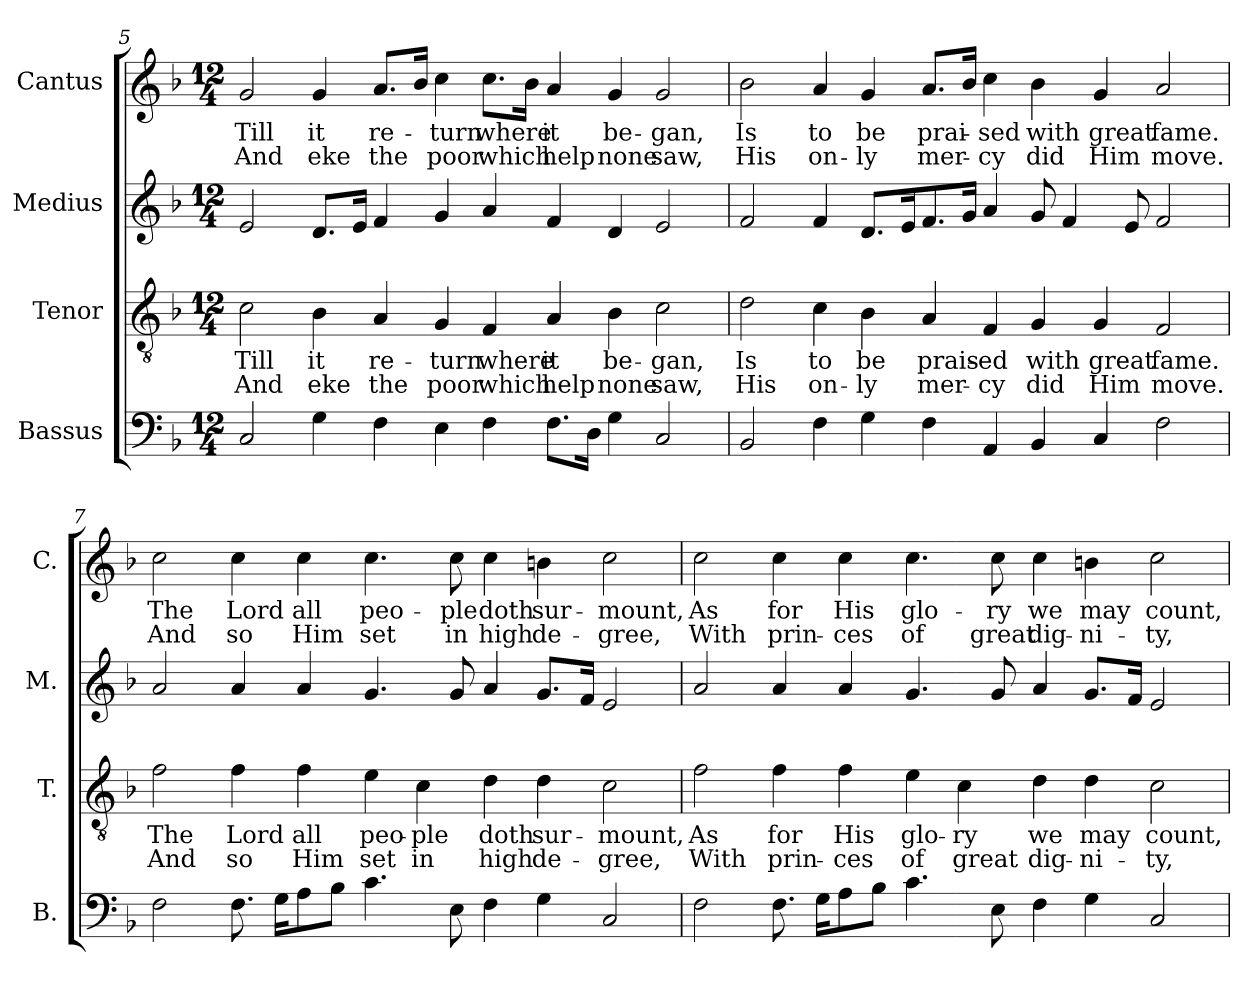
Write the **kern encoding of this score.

**kern	**kern	**text	**text	**kern	**kern	**text	**text
*part4	*part3	*part3	*part3	*part2	*part1	*part1	*part1
*staff4	*staff3	*staff3	*staff3	*staff2	*staff1	*staff1	*staff1
*I"Bassus	*I"Tenor	*	*	*I"Medius	*I"Cantus	*	*
*I'B.	*I'T.	*	*	*I'M.	*I'C.	*	*
*clefF4	*clefGv2	*	*	*clefG2	*clefG2	*	*
*k[b-]	*k[b-]	*	*	*k[b-]	*k[b-]	*	*
*M12/4	*M12/4	*	*	*M12/4	*M12/4	*	*
=5	=5	=5	=5	=5	=5	=5	=5
2C/	2c\	Till	And	2e/	2g/	Till	And
4G\	4B-\	it	eke	8.d/L	4g/	it	eke
.	.	.	.	16e/Jk	.	.	.
4F\	4A/	re-	the	4f/	8.a/L	re-	the
.	.	.	.	.	16b-/Jk	.	.
4E\	4G/	-turn	poor	4g/	4cc\	-turn	poor
4F\	4F/	where	which	4a/	8.cc\L	where	which
.	.	.	.	.	16b-\Jk	.	.
8.F\L	4A/	it	help	4f/	4a/	it	help
16D\Jk	.	.	.	.	.	.	.
4G\	4B-\	be-	none	4d/	4g/	be-	none
2C/	2c\	-gan,	saw,	2e/	2g/	-gan,	saw,
=6	=6	=6	=6	=6	=6	=6	=6
2BB-/	2d\	Is	His	2f/	2b-\	Is	His
4F\	4c\	to	on-	4f/	4a/	to	on-
4G\	4B-\	be	-ly	8.d/L	4g/	be	-ly
.	.	.	.	16e/K	.	.	.
4F\	4A/	prais-	mer-	8.f/	8.a/L	prai-	mer-
.	.	.	.	16g/Jk	16b-/Jk	.	.
4AA/	4F/	-ed	-cy	4a/	4cc\	-sed	-cy
4BB-/	4G/	with	did	8g/	4b-\	with	did
.	.	.	.	4f/	.	.	.
4C/	4G/	great	Him	.	4g/	great	Him
.	.	.	.	8e/	.	.	.
2F\	2F/	fame.	move.	2f/	2a/	fame.	move.
=7	=7	=7	=7	=7	=7	=7	=7
2F\	2f\	The	And	2a/	2cc\	The	And
8.F\	4f\	Lord	so	4a/	4cc\	Lord	so
16G\KL	.	.	.	.	.	.	.
8A\	4f\	all	Him	4a/	4cc\	all	Him
8B-\J	.	.	.	.	.	.	.
4.c\	4e\	peo-	set	4.g/	4.cc\	peo-	set
.	4c\	-ple	in	.	.	.	.
8E\	.	.	.	8g/	8cc\	-ple	in
4F\	4d\	doth	high	4a/	4cc\	doth	high
4G\	4d\	sur-	de-	8.g/L	4bn\	sur-	de-
.	.	.	.	16f/Jk	.	.	.
2C/	2c\	-mount,	-gree,	2e/	2cc\	-mount,	-gree,
=8	=8	=8	=8	=8	=8	=8	=8
2F\	2f\	As	With	2a/	2cc\	As	With
8.F\	4f\	for	prin-	4a/	4cc\	for	prin-
16G\KL	.	.	.	.	.	.	.
8A\	4f\	His	-ces	4a/	4cc\	His	-ces
8B-\J	.	.	.	.	.	.	.
4.c\	4e\	glo-	of	4.g/	4.cc\	glo-	of
.	4c\	-ry	great	.	.	.	.
8E\	.	.	.	8g/	8cc\	-ry	great
4F\	4d\	we	dig-	4a/	4cc\	we	dig-
4G\	4d\	may	-ni-	8.g/L	4bn\	may	-ni-
.	.	.	.	16f/Jk	.	.	.
2C/	2c\	count,	-ty,	2e/	2cc\	count,	-ty,
=	=	=	=	=	=	=	=
*-	*-	*-	*-	*-	*-	*-	*-
